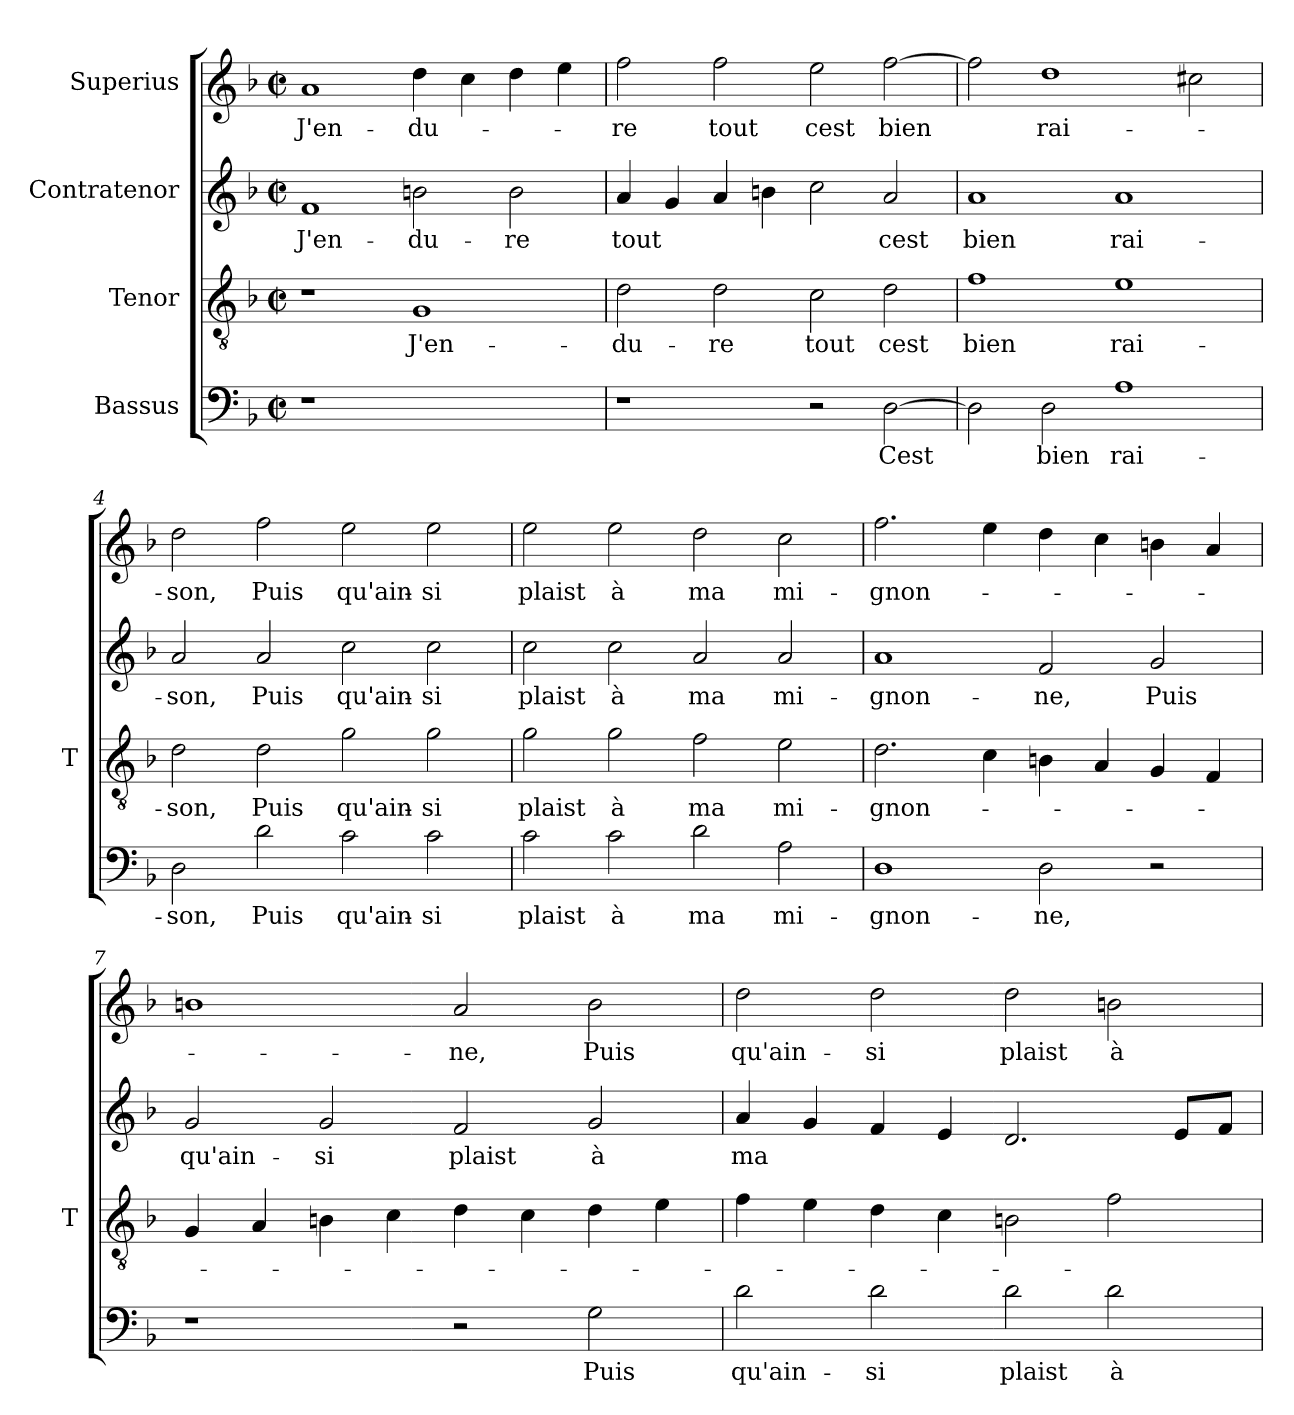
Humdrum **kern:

**kern	**text	**kern	**text	**kern	**text	**kern	**text
*part4	*part4	*part3	*part3	*part2	*part2	*part1	*part1
*staff4	*staff4	*staff3	*staff3	*staff2	*staff2	*staff1	*staff1
*I"Bassus	*	*I"Tenor	*	*I"Contratenor	*	*I"Superius	*
*	*	*I'T	*	*	*	*	*
*clefF4	*	*clefGv2	*	*clefG2	*	*clefG2	*
*k[b-]	*	*k[b-]	*	*k[b-]	*	*k[b-]	*
*F:	*	*F:	*	*F:	*	*F:	*
*M2/2	*	*M2/2	*	*M2/2	*	*M2/2	*
*met(c|)	*	*met(c|)	*	*met(c|)	*	*met(c|)	*
=1	=1	=1	=1	=1	=1	=1	=1
1r	.	1r	.	1f	J'en-	1a	J'en-
1ryy	.	1G	J'en-	2b	du-	4dd	du-
.	.	.	.	.	.	4cc	.
.	.	.	.	2b	-re	4dd	.
.	.	.	.	.	.	4ee	.
=2	=2	=2	=2	=2	=2	=2	=2
1r	.	2d	du-	4a	-tout	2ff	-re
.	.	.	.	4g	.	.	.
.	.	2d	-re	4a	.	2ff	-tout
.	.	.	.	4b	.	.	.
2r	.	2c	-tout	2cc	.	2ee	-cest
[2D	-Cest	2d	-cest	2a	-cest	[2ff	-bien
=3	=3	=3	=3	=3	=3	=3	=3
2D]	.	1f	-bien	1a	-bien	2ff]	.
2D	-bien	.	.	.	.	1dd	rai-
1A	rai-	1e	rai-	1a	rai-	.	.
.	.	.	.	.	.	2cc#X	.
=4	=4	=4	=4	=4	=4	=4	=4
2D	-son,	2d	-son,	2a	-son,	2dd	-son,
2d	-Puis	2d	-Puis	2a	-Puis	2ff	-Puis
2c	qu'ain-	2g	qu'ain-	2cc	qu'ain-	2ee	qu'ain-
2c	-si	2g	-si	2cc	-si	2ee	-si
!!LO:LB:g=z
=5	=5	=5	=5	=5	=5	=5	=5
2c	-plaist	2g	-plaist	2cc	-plaist	2ee	-plaist
2c	-à	2g	-à	2cc	-à	2ee	-à
2d	-ma	2f	-ma	2a	-ma	2dd	-ma
2A	mi-	2e	mi-	2a	mi-	2cc	mi-
=6	=6	=6	=6	=6	=6	=6	=6
1D	gnon-	2.d	gnon-	1a	gnon-	2.ff	gnon-
.	.	4c	.	.	.	4ee	.
2D	-ne,	4B	.	2f	-ne,	4dd	.
.	.	4A	.	.	.	4cc	.
2r	.	4G	.	2g	-Puis	4b	.
.	.	4F	.	.	.	4a	.
=7	=7	=7	=7	=7	=7	=7	=7
1r	.	4G	.	2g	qu'ain-	1b	.
.	.	4A	.	.	.	.	.
.	.	4B	.	2g	-si	.	.
.	.	4c	.	.	.	.	.
2r	.	4d	.	2f	-plaist	2a	-ne,
.	.	4c	.	.	.	.	.
2G	-Puis	4d	.	2g	-à	2b	-Puis
.	.	4e	.	.	.	.	.
=8	=8	=8	=8	=8	=8	=8	=8
2d	qu'ain-	4f	.	4a	-ma	2dd	qu'ain-
.	.	4e	.	4g	.	.	.
2d	-si	4d	.	4f	.	2dd	-si
.	.	4c	.	4e	.	.	.
2d	-plaist	2B	.	2.d	.	2dd	-plaist
2d	-à	2f	.	.	.	2b	-à
.	.	.	.	8eL	.	.	.
.	.	.	.	8fJ	.	.	.
=	=	=	=	=	=	=	=
*-	*-	*-	*-	*-	*-	*-	*-
